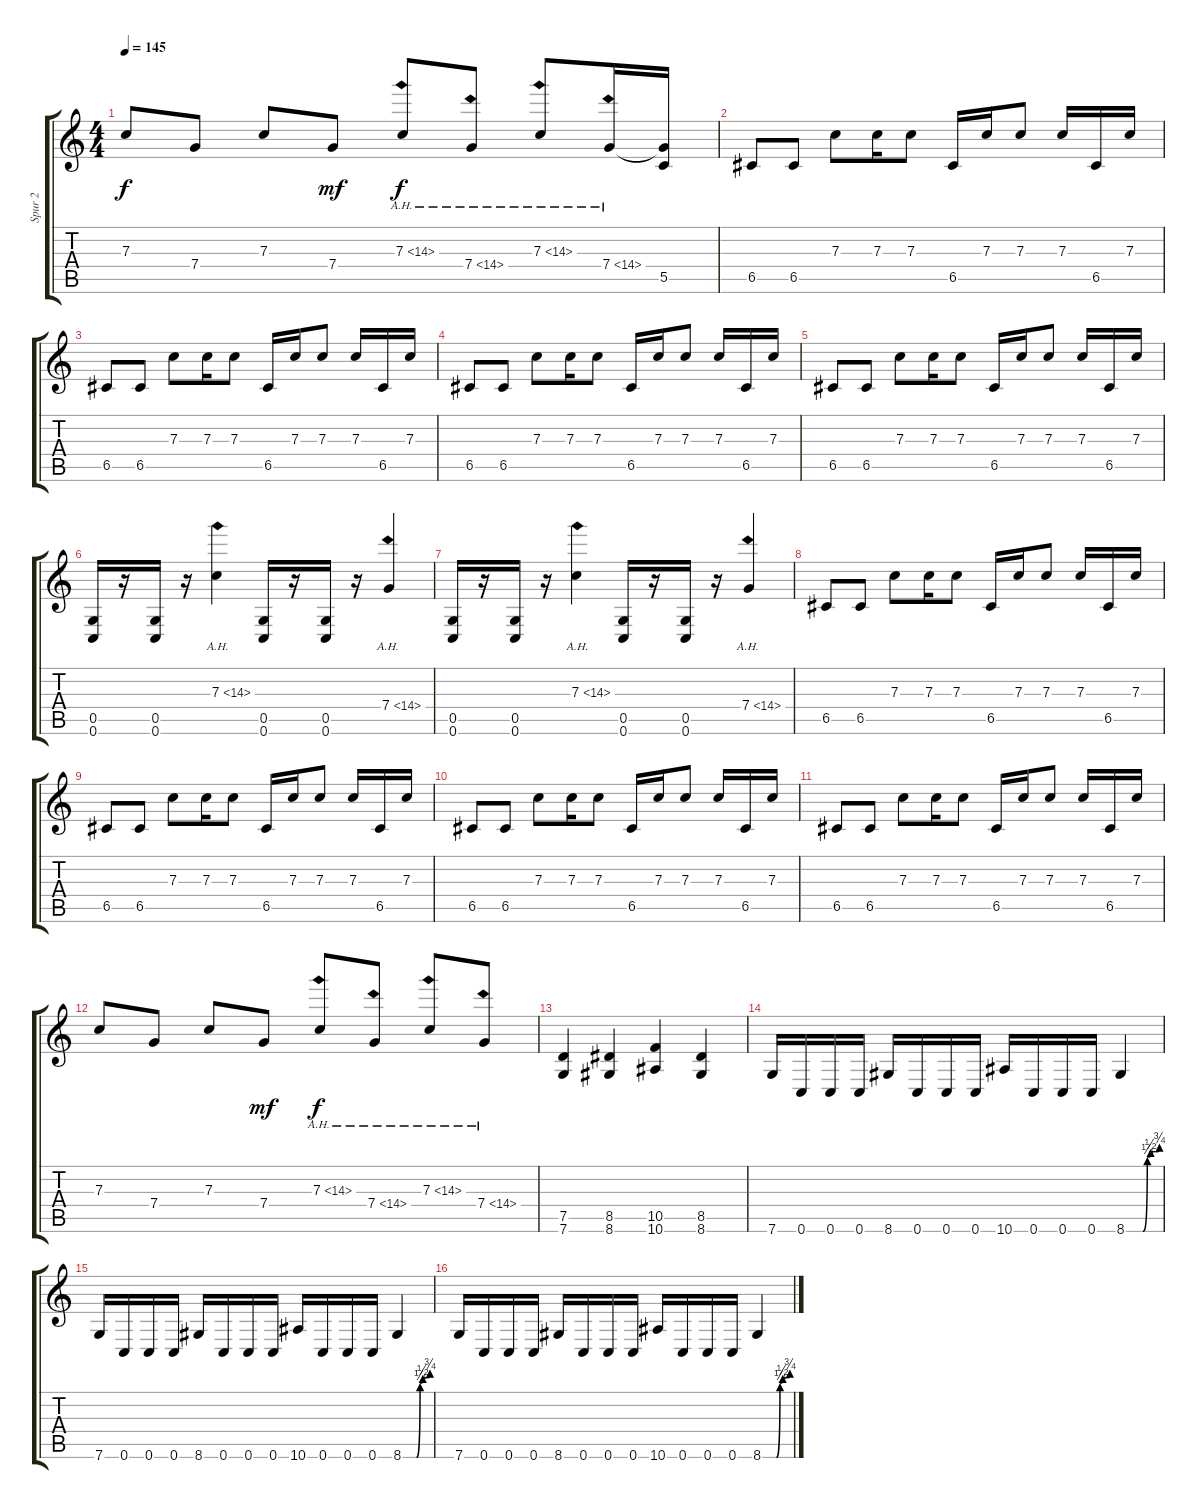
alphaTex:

\track ("Spur 2" "Spur 2") {instrument overdrivenguitar}
\staff {score tabs}
\tuning (D4 A3 F3 C3 G2 C2) {hide}
\ts (4 4)
\tempo 145
\clef g2
\ks c
7.3.8{dy f} 7.4.8 7.3.8 7.4.8{dy mf} 7.3{ah 7}.8{dy f} 7.4{ah 7}.8 7.3{ah 7}.8 7.4{ah 7}.16 (7.4{t} 5.5).16 |
6.5.8 6.5.8 7.3.8 7.3.16 7.3.8 6.5.16 7.3.16 7.3.8 7.3.16 6.5.16 7.3.16 |
6.5.8 6.5.8 7.3.8 7.3.16 7.3.8 6.5.16 7.3.16 7.3.8 7.3.16 6.5.16 7.3.16 |
6.5.8 6.5.8 7.3.8 7.3.16 7.3.8 6.5.16 7.3.16 7.3.8 7.3.16 6.5.16 7.3.16 |
6.5.8 6.5.8 7.3.8 7.3.16 7.3.8 6.5.16 7.3.16 7.3.8 7.3.16 6.5.16 7.3.16 |
(0.5 0.6).16{instrument overdrivenguitar} r.16 (0.5 0.6).16 r.16 7.3{ah 7}.4 (0.5 0.6).16 r.16 (0.5 0.6).16 r.16 7.4{ah 7}.4 |
(0.5 0.6).16{instrument overdrivenguitar} r.16 (0.5 0.6).16 r.16 7.3{ah 7}.4 (0.5 0.6).16 r.16 (0.5 0.6).16 r.16 7.4{ah 7}.4 |
6.5.8 6.5.8 7.3.8 7.3.16 7.3.8 6.5.16 7.3.16 7.3.8 7.3.16 6.5.16 7.3.16 |
6.5.8 6.5.8 7.3.8 7.3.16 7.3.8 6.5.16 7.3.16 7.3.8 7.3.16 6.5.16 7.3.16 |
6.5.8 6.5.8 7.3.8 7.3.16 7.3.8 6.5.16 7.3.16 7.3.8 7.3.16 6.5.16 7.3.16 |
6.5.8 6.5.8 7.3.8 7.3.16 7.3.8 6.5.16 7.3.16 7.3.8 7.3.16 6.5.16 7.3.16 |
7.3.8 7.4.8 7.3.8 7.4.8{dy mf} 7.3{ah 7}.8{dy f} 7.4{ah 7}.8 7.3{ah 7}.8 7.4{ah 7}.8 |
(7.5 7.6).4 (8.5 8.6).4 (10.5 10.6).4 (8.5 8.6).4 |
7.6.16 0.6.16 0.6.16 0.6.16 8.6.16 0.6.16 0.6.16 0.6.16 10.6.16 0.6.16 0.6.16 0.6.16 8.6{be (custom 0 0 30 0 38 1 40 1 44 2 46 2 50 2 53 2 56 2 60 3)}.4 |
7.6.16 0.6.16 0.6.16 0.6.16 8.6.16 0.6.16 0.6.16 0.6.16 10.6.16 0.6.16 0.6.16 0.6.16 8.6{be (custom 0 0 30 0 38 1 40 1 44 2 46 2 50 2 53 2 56 2 60 3)}.4 |
7.6.16 0.6.16 0.6.16 0.6.16 8.6.16 0.6.16 0.6.16 0.6.16 10.6.16 0.6.16 0.6.16 0.6.16 8.6{be (custom 0 0 30 0 38 1 40 1 44 2 46 2 50 2 53 2 56 2 60 3)}.4
